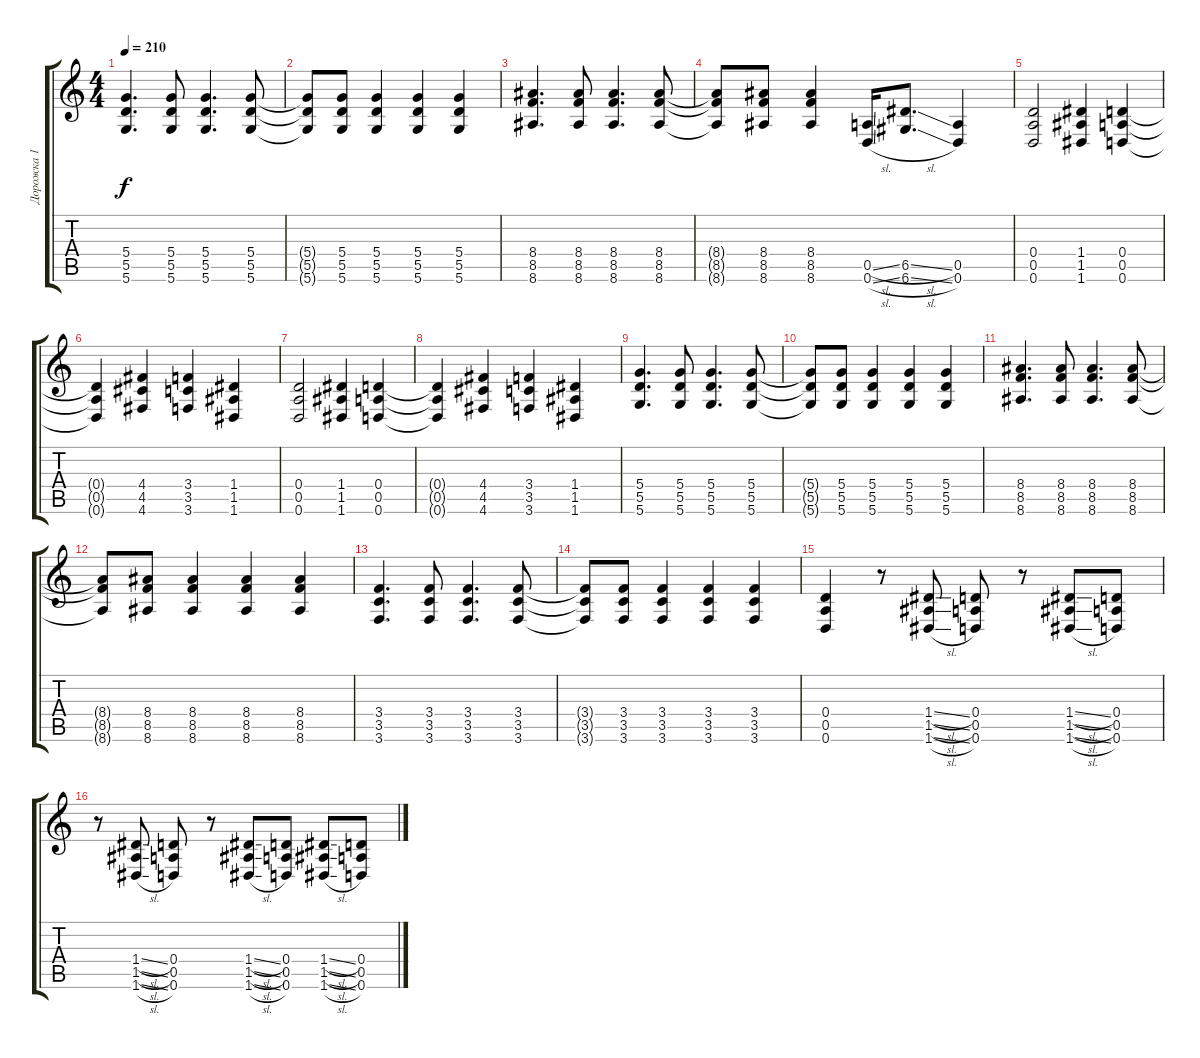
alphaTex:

\track ("Дорожка 1" "Дорожка 1") {instrument distortionguitar}
\staff {score tabs}
\tuning (E4 B3 G3 D3 A2 D2) {hide}
\ts (4 4)
\tempo 210
\clef g2
\ks c
(5.4 5.5 5.6).4{d dy f} (5.4 5.5 5.6).8 (5.4 5.5 5.6).4{d} (5.4 5.5 5.6).8 |
(5.4{t} 5.5{t} 5.6{t}).8 (5.4 5.5 5.6).8 (5.4 5.5 5.6).4 (5.4 5.5 5.6).4 (5.4 5.5 5.6).4 |
(8.4 8.5 8.6).4{d} (8.4 8.5 8.6).8 (8.4 8.5 8.6).4{d} (8.4 8.5 8.6).8 |
(8.4{t} 8.5{t} 8.6{t}).8 (8.4 8.5 8.6).8 (8.4 8.5 8.6).4 (0.5{sl} 0.6{sl}).16 (6.5{sl} 6.6{sl}).8{d} (0.5 0.6).4 |
(0.4 0.5 0.6).2 (1.4 1.5 1.6).4 (0.4 0.5 0.6).4 |
(0.4{t} 0.5{t} 0.6{t}).4 (4.4 4.5 4.6).4 (3.4 3.5 3.6).4 (1.4 1.5 1.6).4 |
(0.4 0.5 0.6).2 (1.4 1.5 1.6).4 (0.4 0.5 0.6).4 |
(0.4{t} 0.5{t} 0.6{t}).4 (4.4 4.5 4.6).4 (3.4 3.5 3.6).4 (1.4 1.5 1.6).4 |
(5.4 5.5 5.6).4{d} (5.4 5.5 5.6).8 (5.4 5.5 5.6).4{d} (5.4 5.5 5.6).8 |
(5.4{t} 5.5{t} 5.6{t}).8 (5.4 5.5 5.6).8 (5.4 5.5 5.6).4 (5.4 5.5 5.6).4 (5.4 5.5 5.6).4 |
(8.4 8.5 8.6).4{d} (8.4 8.5 8.6).8 (8.4 8.5 8.6).4{d} (8.4 8.5 8.6).8 |
(8.4{t} 8.5{t} 8.6{t}).8 (8.4 8.5 8.6).8 (8.4 8.5 8.6).4 (8.4 8.5 8.6).4 (8.4 8.5 8.6).4 |
(3.4 3.5 3.6).4{d} (3.4 3.5 3.6).8 (3.4 3.5 3.6).4{d} (3.4 3.5 3.6).8 |
(3.4{t} 3.5{t} 3.6{t}).8 (3.4 3.5 3.6).8 (3.4 3.5 3.6).4 (3.4 3.5 3.6).4 (3.4 3.5 3.6).4 |
(0.4 0.5 0.6).4 r.8 (1.4{sl} 1.5{sl} 1.6{sl}).8 (0.4 0.5 0.6).8 r.8 (1.4{sl} 1.5{sl} 1.6{sl}).8 (0.4 0.5 0.6).8 |
r.8 (1.4{sl} 1.5{sl} 1.6{sl}).8 (0.4 0.5 0.6).8 r.8 (1.4{sl} 1.5{sl} 1.6{sl}).8 (0.4 0.5 0.6).8 (1.4{sl} 1.5{sl} 1.6{sl}).8 (0.4 0.5 0.6).8
